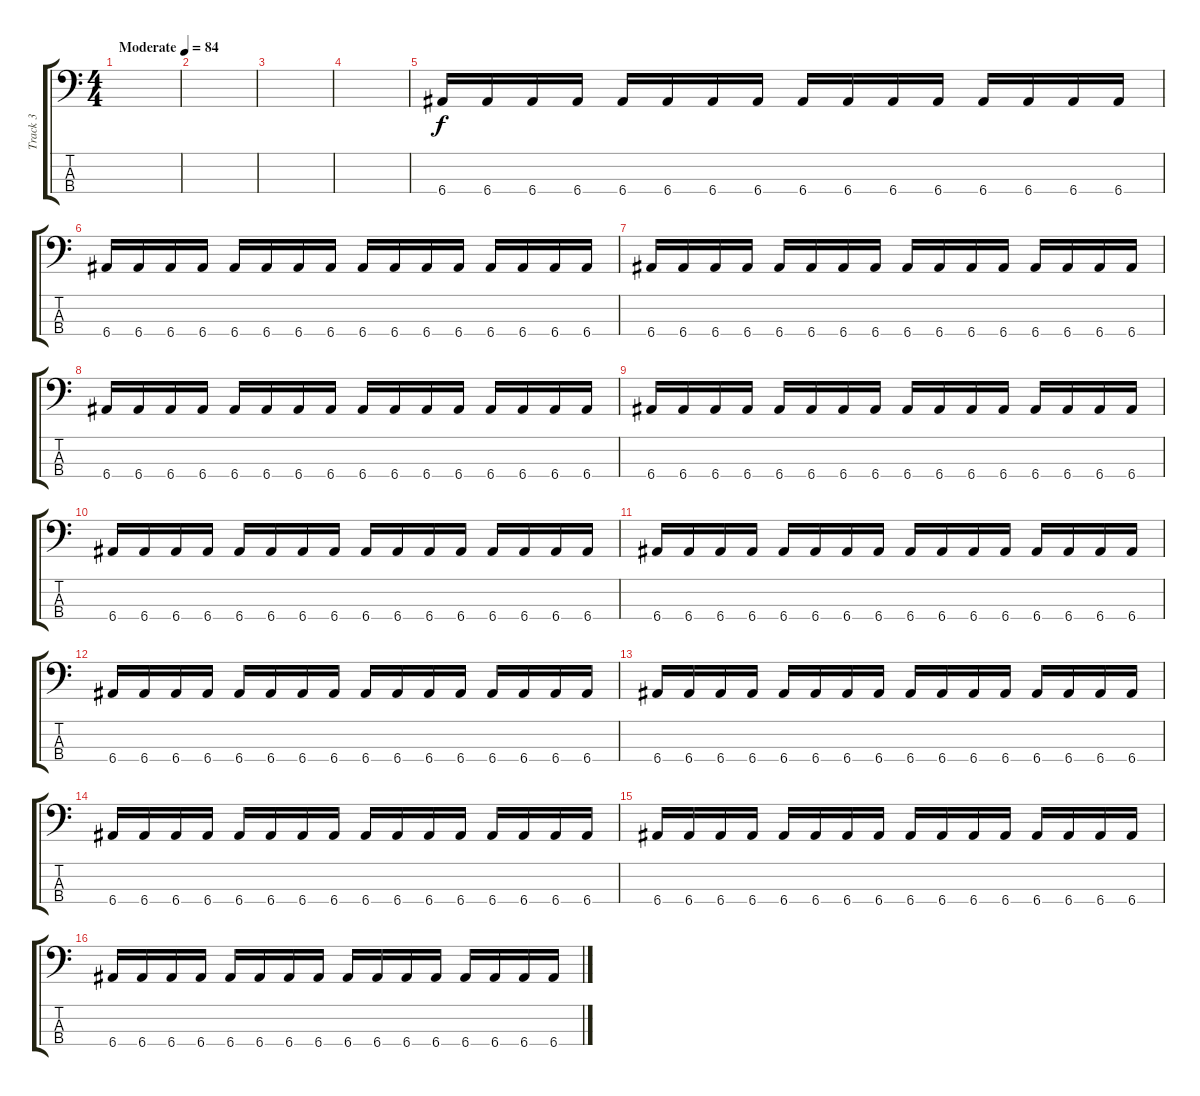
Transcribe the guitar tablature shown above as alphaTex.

\track ("Track 3" "Track 3") {instrument electricbassfinger}
\staff {score tabs}
\tuning (G2 D2 A1 E1) {hide}
\ts (4 4)
\tempo (84 "Moderate")
\clef f4
\ks c
|
|
|
|
6.4.16 6.4.16 6.4.16 6.4.16 6.4.16 6.4.16 6.4.16 6.4.16 6.4.16 6.4.16 6.4.16 6.4.16 6.4.16 6.4.16 6.4.16 6.4.16 |
6.4.16 6.4.16 6.4.16 6.4.16 6.4.16 6.4.16 6.4.16 6.4.16 6.4.16 6.4.16 6.4.16 6.4.16 6.4.16 6.4.16 6.4.16 6.4.16 |
6.4.16 6.4.16 6.4.16 6.4.16 6.4.16 6.4.16 6.4.16 6.4.16 6.4.16 6.4.16 6.4.16 6.4.16 6.4.16 6.4.16 6.4.16 6.4.16 |
6.4.16 6.4.16 6.4.16 6.4.16 6.4.16 6.4.16 6.4.16 6.4.16 6.4.16 6.4.16 6.4.16 6.4.16 6.4.16 6.4.16 6.4.16 6.4.16 |
6.4.16 6.4.16 6.4.16 6.4.16 6.4.16 6.4.16 6.4.16 6.4.16 6.4.16 6.4.16 6.4.16 6.4.16 6.4.16 6.4.16 6.4.16 6.4.16 |
6.4.16 6.4.16 6.4.16 6.4.16 6.4.16 6.4.16 6.4.16 6.4.16 6.4.16 6.4.16 6.4.16 6.4.16 6.4.16 6.4.16 6.4.16 6.4.16 |
6.4.16 6.4.16 6.4.16 6.4.16 6.4.16 6.4.16 6.4.16 6.4.16 6.4.16 6.4.16 6.4.16 6.4.16 6.4.16 6.4.16 6.4.16 6.4.16 |
6.4.16 6.4.16 6.4.16 6.4.16 6.4.16 6.4.16 6.4.16 6.4.16 6.4.16 6.4.16 6.4.16 6.4.16 6.4.16 6.4.16 6.4.16 6.4.16 |
6.4.16 6.4.16 6.4.16 6.4.16 6.4.16 6.4.16 6.4.16 6.4.16 6.4.16 6.4.16 6.4.16 6.4.16 6.4.16 6.4.16 6.4.16 6.4.16 |
6.4.16 6.4.16 6.4.16 6.4.16 6.4.16 6.4.16 6.4.16 6.4.16 6.4.16 6.4.16 6.4.16 6.4.16 6.4.16 6.4.16 6.4.16 6.4.16 |
6.4.16 6.4.16 6.4.16 6.4.16 6.4.16 6.4.16 6.4.16 6.4.16 6.4.16 6.4.16 6.4.16 6.4.16 6.4.16 6.4.16 6.4.16 6.4.16 |
6.4.16 6.4.16 6.4.16 6.4.16 6.4.16 6.4.16 6.4.16 6.4.16 6.4.16 6.4.16 6.4.16 6.4.16 6.4.16 6.4.16 6.4.16 6.4.16
